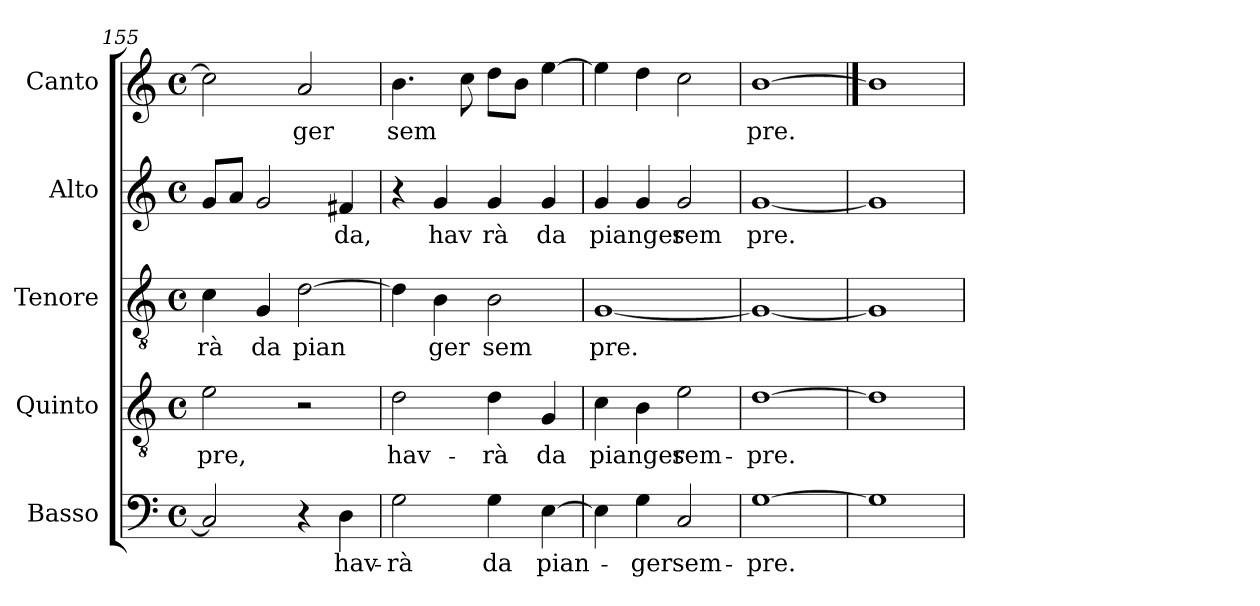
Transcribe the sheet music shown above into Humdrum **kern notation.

**kern	**text	**kern	**text	**kern	**text	**kern	**text	**kern	**text
*part5	*part5	*part4	*part4	*part3	*part3	*part2	*part2	*part1	*part1
*staff5	*staff5	*staff4	*staff4	*staff3	*staff3	*staff2	*staff2	*staff1	*staff1
*I"Basso	*	*I"Quinto	*	*I"Tenore	*	*I"Alto	*	*I"Canto	*
*clefF4	*	*clefGv2	*	*clefGv2	*	*clefG2	*	*clefG2	*
*M4/4	*	*M4/4	*	*M4/4	*	*M4/4	*	*M4/4	*
*met(c)	*	*met(c)	*	*met(c)	*	*met(c)	*	*met(c)	*
=155	=155	=155	=155	=155	=155	=155	=155	=155	=155
!	!	!	!LO:LY:b:cj	!	!LO:LY:b:cj	!	!	!	!
2C/]	.	2e\	-pre,	4c\	rà	8g/L	.	2cc\]	.
.	.	.	.	.	.	8a/J	.	.	.
!	!	!	!	!	!LO:LY:b:cj	!	!	!	!
.	.	.	.	4G/	da	2g/	.	.	.
!	!	!	!	!	!LO:LY:b	!	!	!	!LO:LY:b:cj
4r	.	2r	.	[>2d\	pian	.	.	2a/	ger
!	!LO:LY:b:cj	!	!	!	!	!	!LO:LY:b:cj	!	!
4D\	hav-	.	.	.	.	4f#X/	da,	.	.
=156	=156	=156	=156	=156	=156	=156	=156	=156	=156
!	!LO:LY:b:cj	!	!LO:LY:b:cj	!	!	!	!	!	!LO:LY:b
2G\	-rà	2d\	hav-	4d\]	.	4r	.	4.b\	sem
!	!	!	!	!	!LO:LY:b:cj	!	!LO:LY:b:cj	!	!
.	.	.	.	4B\	ger	4g/	hav	.	.
.	.	.	.	.	.	.	.	8cc\	.
!	!LO:LY:b:cj	!	!LO:LY:b:cj	!	!LO:LY:b:cj	!	!LO:LY:b:cj	!	!
4G\	da	4d\	-rà	2B\	sem	4g/	rà	8dd\L	.
.	.	.	.	.	.	.	.	8b\J	.
!	!LO:LY:b	!	!LO:LY:b:cj	!	!	!	!LO:LY:b:cj	!	!
[>4E\	pian-	4G/	da	.	.	4g/	da	[>4ee\	.
=157	=157	=157	=157	=157	=157	=157	=157	=157	=157
!	!	!	!LO:LY:b:cj	!	!LO:LY:b	!	!LO:LY:b:cj	!	!
4E\]	.	4c\	pianger	[<1G	pre.	4g/	pianger	4ee\]	.
!	!LO:LY:b:cj	!	!	!	!	!	!	!	!
4G\	-ger	4B\	.	.	.	4g/	.	4dd\	.
!	!LO:LY:b:cj	!	!LO:LY:b:cj	!	!	!	!LO:LY:b:cj	!	!
2C/	sem-	2e\	sem-	.	.	2g/	sem	2cc\	.
=158	=158	=158	=158	=158	=158	=158	=158	=158	=158
!	!LO:LY:b:cj	!	!LO:LY:b:cj	!	!	!	!LO:LY:b:cj	!	!LO:LY:b:cj
[1G	-pre.	[1d	-pre.	1G_	.	[1g	pre.	[1b	pre.
=159	==159	=159	==159	=159	==159	=159	==159	==159	==159
1G]	.	1d]	.	1G]	.	1g]	.	1b]	.
=	=	=	=	=	=	=	=	=	=
*-	*-	*-	*-	*-	*-	*-	*-	*-	*-
